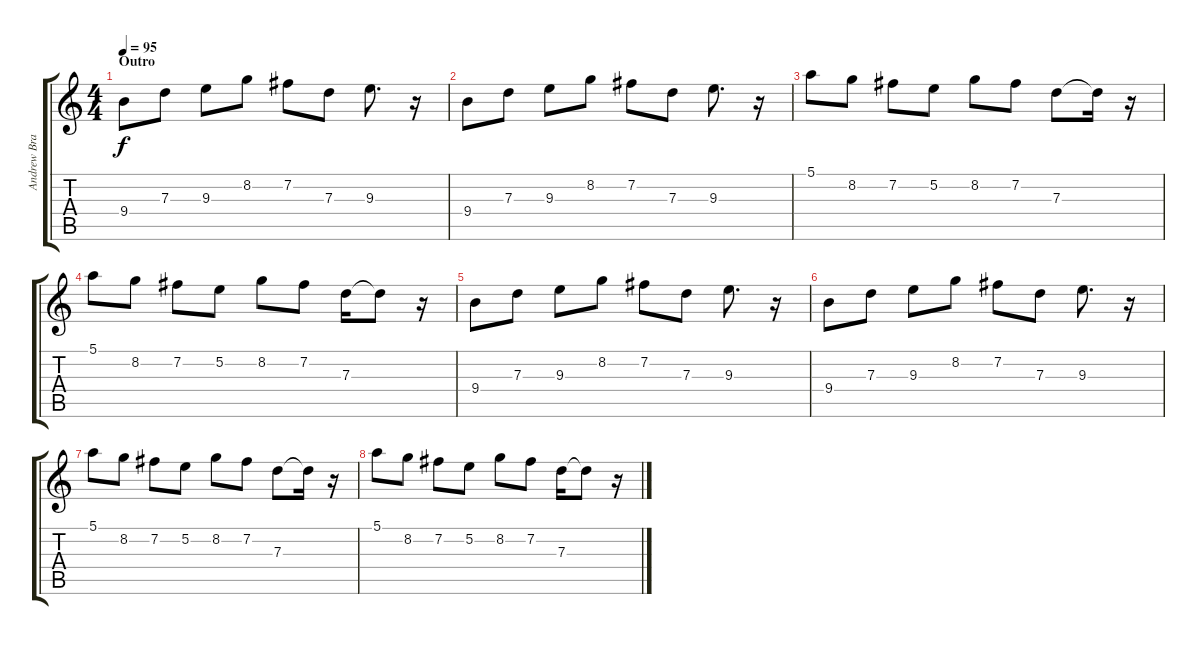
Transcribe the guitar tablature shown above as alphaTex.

\track ("Andrew Brady" "Andrew Bra") {instrument overdrivenguitar}
\staff {score tabs}
\tuning (E4 B3 G3 D3 A2 E2) {hide}
\ts (4 4)
\section ("" "Outro")
\tempo 95
\clef g2
\ks c
9.4.8{dy f} 7.3.8 9.3.8 8.2.8 7.2.8 7.3.8 9.3.8{d} r.16 |
9.4.8 7.3.8 9.3.8 8.2.8 7.2.8 7.3.8 9.3.8{d} r.16 |
5.1.8 8.2.8 7.2.8 5.2.8 8.2.8 7.2.8 7.3.8 7.3{t}.16 r.16 |
5.1.8 8.2.8 7.2.8 5.2.8 8.2.8 7.2.8 7.3.16 7.3{t}.8 r.16 |
9.4.8 7.3.8 9.3.8 8.2.8 7.2.8 7.3.8 9.3.8{d} r.16 |
9.4.8 7.3.8 9.3.8 8.2.8 7.2.8 7.3.8 9.3.8{d} r.16 |
5.1.8 8.2.8 7.2.8 5.2.8 8.2.8 7.2.8 7.3.8 7.3{t}.16 r.16 |
5.1.8 8.2.8 7.2.8 5.2.8 8.2.8 7.2.8 7.3.16 7.3{t}.8 r.16
